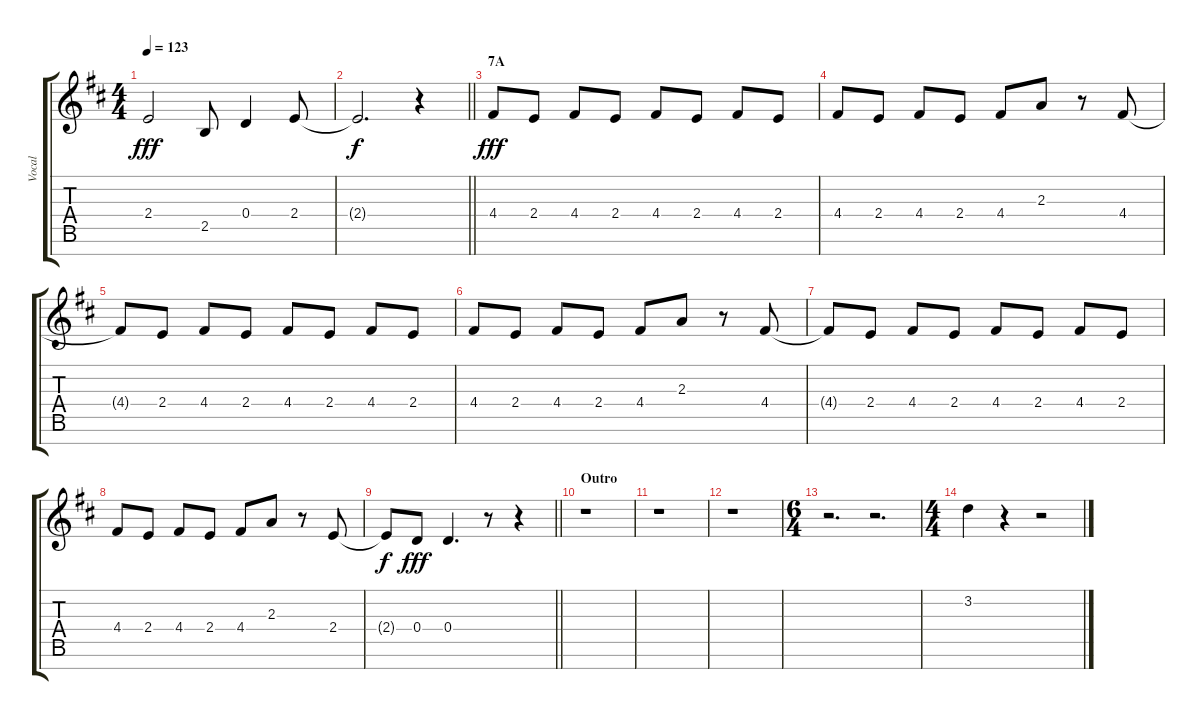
\track ("Vocal" "Vocal") {instrument voiceoohs}
\staff {score tabs}
\tuning (E5 B4 G4 D4 A3 E3 B2) {hide}
\ts (4 4)
\tempo 123
\clef g2
\ks d
2.4{t}.2{dy fff} 2.5.8 0.4.4 2.4.8 |
\barLineRight lightlight
2.4{t}.2{d dy f} r.4 |
\section ("" "7A")
4.4.8{dy fff} 2.4.8 4.4.8 2.4.8 4.4.8 2.4.8 4.4.8 2.4.8 |
4.4.8 2.4.8 4.4.8 2.4.8 4.4.8 2.3.8 r.8 4.4.8 |
4.4{t}.8 2.4.8 4.4.8 2.4.8 4.4.8 2.4.8 4.4.8 2.4.8 |
4.4.8 2.4.8 4.4.8 2.4.8 4.4.8 2.3.8 r.8 4.4.8 |
4.4{t}.8 2.4.8 4.4.8 2.4.8 4.4.8 2.4.8 4.4.8 2.4.8 |
4.4.8 2.4.8 4.4.8 2.4.8 4.4.8 2.3.8 r.8 2.4.8 |
\barLineRight lightlight
2.4{t}.8{dy f} 0.4.8{dy fff} 0.4.4{d} r.8 r.4 |
\section ("" "Outro")
r.1 |
r.1 |
r.1 |
\ts (6 4)
r.2{d} r.2{d} |
\ts (4 4)
3.2.4 r.4 r.2
